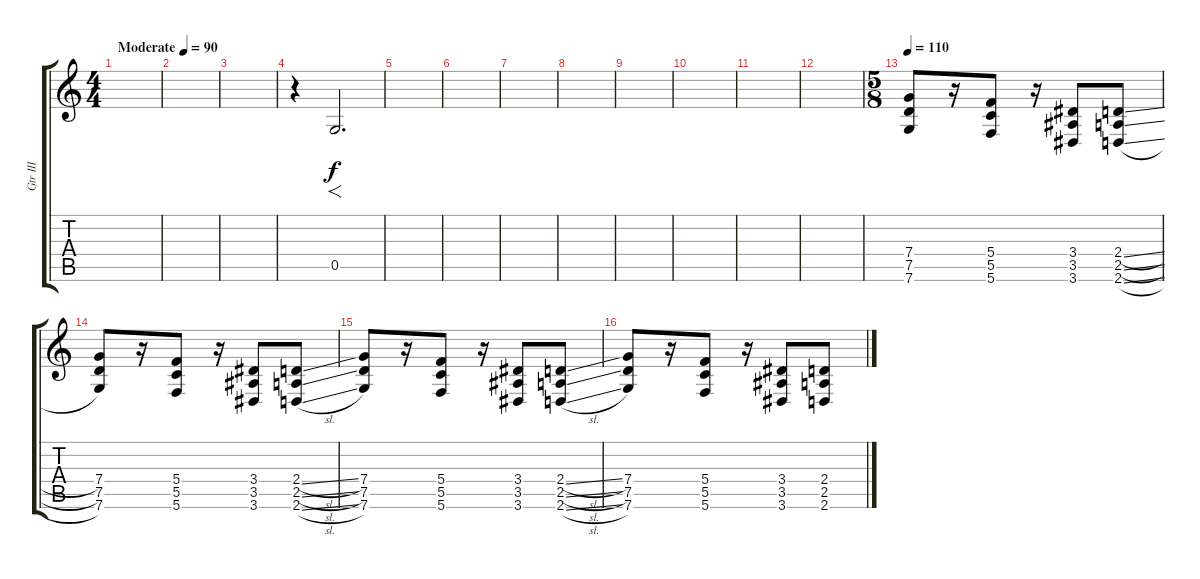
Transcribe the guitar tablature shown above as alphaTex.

\track ("Gtr III" "Gtr III") {instrument overdrivenguitar}
\staff {score tabs}
\tuning (D4 A3 F3 C3 G2 C2) {hide}
\ts (4 4)
\tempo (90 "Moderate")
\clef g2
\ks c
|
|
|
r.4 0.5.2{f d} |
|
|
|
|
|
|
|
|
\ts (5 8)
\tempo 110
(7.4 7.5 7.6).8 r.16 (5.4 5.5 5.6).8 r.16 (3.4 3.5 3.6).8 (2.4{sl} 2.5{sl} 2.6{sl}).8 |
(7.4 7.5 7.6).8 r.16 (5.4 5.5 5.6).8 r.16 (3.4 3.5 3.6).8 (2.4{sl} 2.5{sl} 2.6{sl}).8 |
(7.4 7.5 7.6).8 r.16 (5.4 5.5 5.6).8 r.16 (3.4 3.5 3.6).8 (2.4{sl} 2.5{sl} 2.6{sl}).8 |
(7.4 7.5 7.6).8 r.16 (5.4 5.5 5.6).8 r.16 (3.4 3.5 3.6).8 (2.4{sl} 2.5{sl} 2.6{sl}).8
